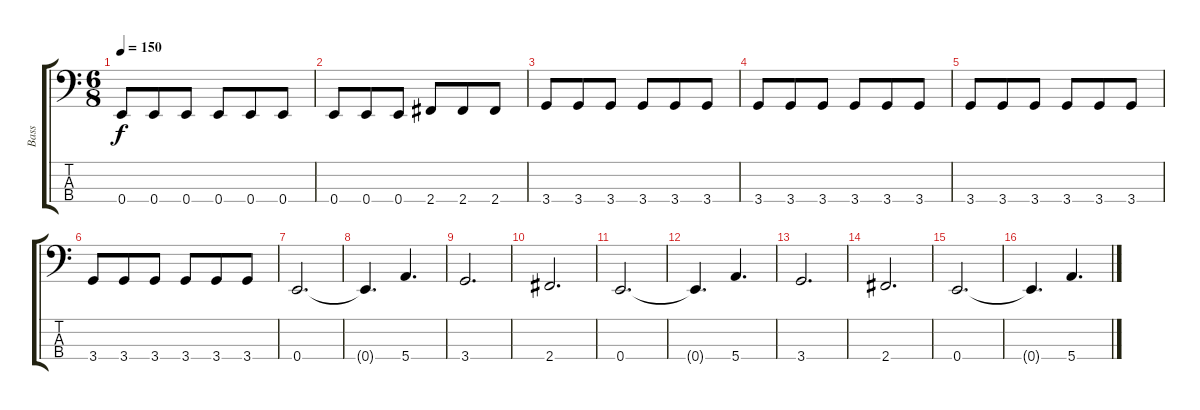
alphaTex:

\track ("Bass" "Bass") {instrument electricbassfinger}
\staff {score tabs}
\tuning (G2 D2 A1 E1) {hide}
\ts (6 8)
\tempo 150
\clef f4
\ks c
0.4.8{dy f} 0.4.8 0.4.8 0.4.8 0.4.8 0.4.8 |
0.4.8 0.4.8 0.4.8 2.4.8 2.4.8 2.4.8 |
3.4.8 3.4.8 3.4.8 3.4.8 3.4.8 3.4.8 |
3.4.8 3.4.8 3.4.8 3.4.8 3.4.8 3.4.8 |
3.4.8 3.4.8 3.4.8 3.4.8 3.4.8 3.4.8 |
3.4.8 3.4.8 3.4.8 3.4.8 3.4.8 3.4.8 |
0.4.2{d} |
0.4{t}.4{d} 5.4.4{d} |
3.4.2{d} |
2.4.2{d} |
0.4.2{d} |
0.4{t}.4{d} 5.4.4{d} |
3.4.2{d} |
2.4.2{d} |
0.4.2{d} |
0.4{t}.4{d} 5.4.4{d}
